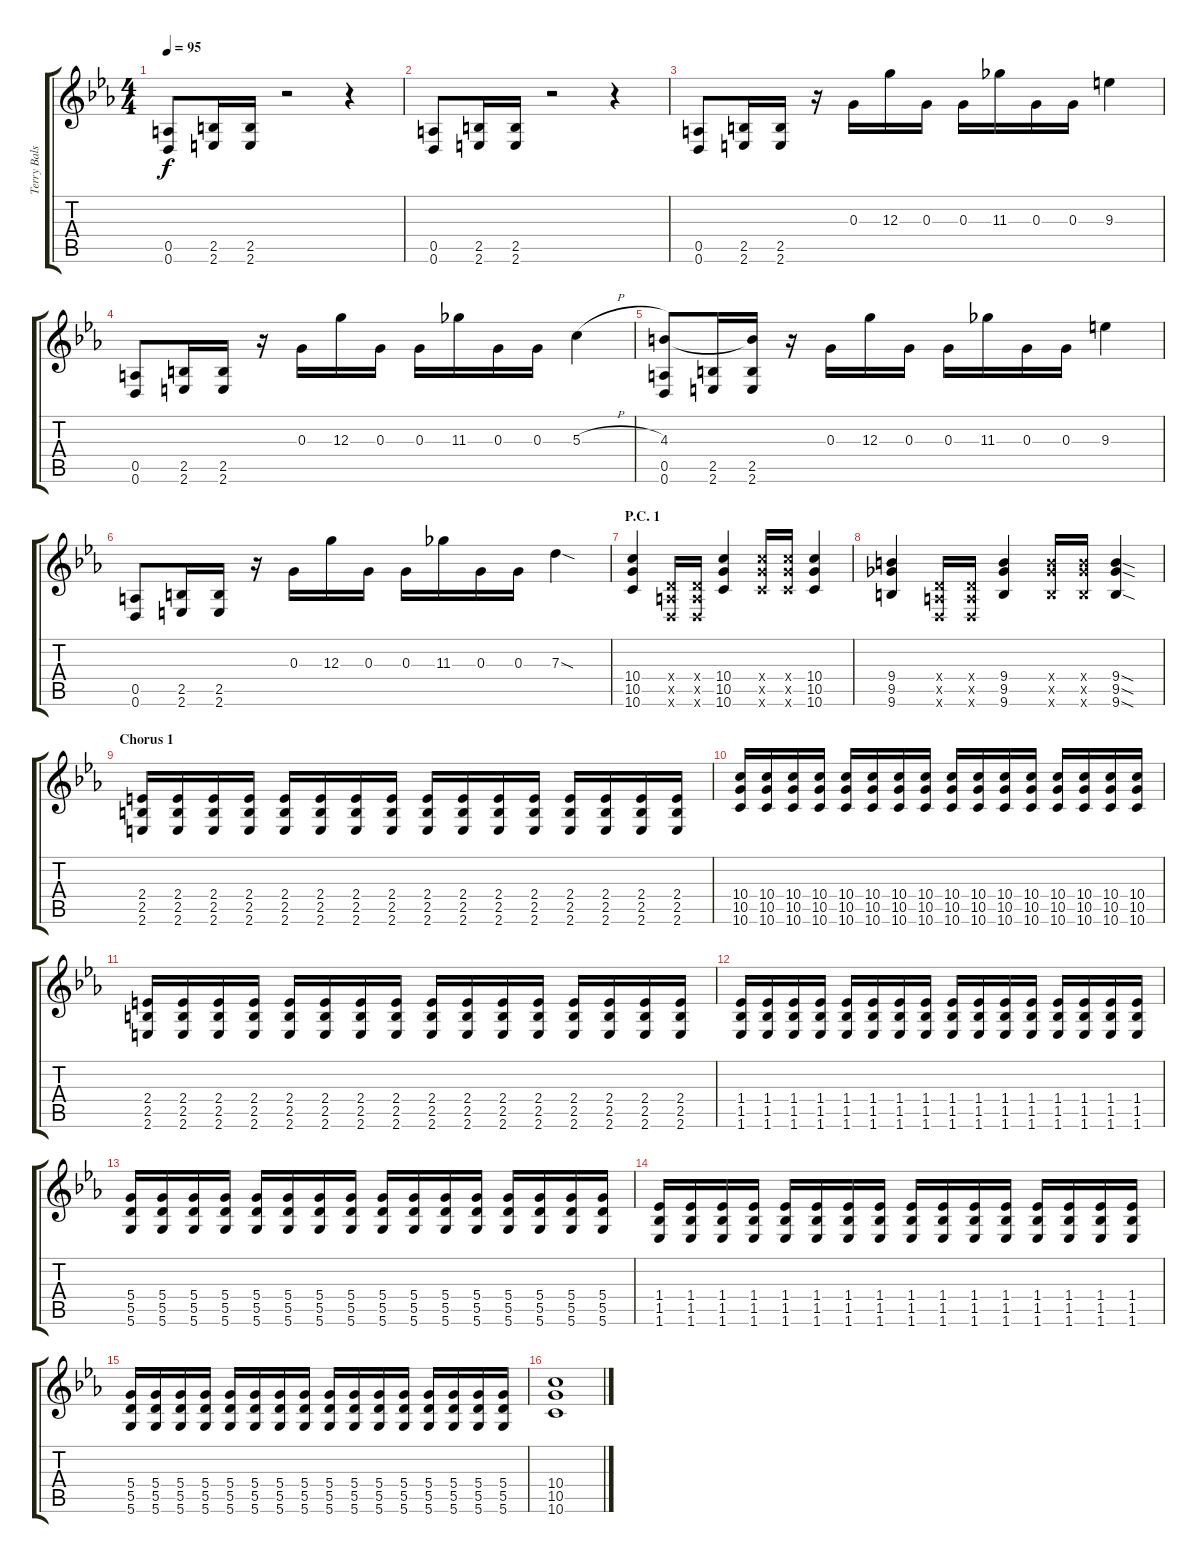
\track ("Terry Balsamo" "Terry Bals") {instrument overdrivenguitar}
\staff {score tabs}
\tuning (E4 B3 G3 D3 A2 D2) {hide}
\ts (4 4)
\tempo 95
\clef g2
\ks eb
(0.5 0.6).8{dy f} (2.5 2.6).16 (2.5 2.6).16 r.2 r.4 |
(0.5 0.6).8 (2.5 2.6).16 (2.5 2.6).16 r.2 r.4 |
(0.5 0.6).8 (2.5 2.6).16 (2.5 2.6).16 r.16 0.3.16 12.3.16 0.3.16 0.3.16 11.3.16 0.3.16 0.3.16 9.3.4 |
(0.5 0.6).8 (2.5 2.6).16 (2.5 2.6).16 r.16 0.3.16 12.3.16 0.3.16 0.3.16 11.3.16 0.3.16 0.3.16 5.3{h}.4 |
(4.3 0.5 0.6).8 (2.5 2.6).16 (4.3{t} 2.5 2.6).16 r.16 0.3.16 12.3.16 0.3.16 0.3.16 11.3.16 0.3.16 0.3.16 9.3.4 |
(0.5 0.6).8 (2.5 2.6).16 (2.5 2.6).16 r.16 0.3.16 12.3.16 0.3.16 0.3.16 11.3.16 0.3.16 0.3.16 7.3{sod}.4 |
\section ("" "P.C. 1")
(10.4 10.5 10.6).4 (0.4{x} 0.5{x} 0.6{x}).16 (0.4{x} 0.5{x} 0.6{x}).16 (10.4 10.5 10.6).4 (10.4{x} 10.5{x} 10.6{x}).16 (10.4{x} 10.5{x} 10.6{x}).16 (10.4 10.5 10.6).4 |
(9.4 9.5 9.6).4 (0.4{x} 0.5{x} 0.6{x}).16 (0.4{x} 0.5{x} 0.6{x}).16 (9.4 9.5 9.6).4 (9.4{x} 9.5{x} 9.6{x}).16 (9.4{x} 9.5{x} 9.6{x}).16 (9.4{sod} 9.5{sod} 9.6{sod}).4 |
\section ("" "Chorus 1")
(2.4 2.5 2.6).16 (2.4 2.5 2.6).16 (2.4 2.5 2.6).16 (2.4 2.5 2.6).16 (2.4 2.5 2.6).16 (2.4 2.5 2.6).16 (2.4 2.5 2.6).16 (2.4 2.5 2.6).16 (2.4 2.5 2.6).16 (2.4 2.5 2.6).16 (2.4 2.5 2.6).16 (2.4 2.5 2.6).16 (2.4 2.5 2.6).16 (2.4 2.5 2.6).16 (2.4 2.5 2.6).16 (2.4 2.5 2.6).16 |
(10.4 10.5 10.6).16 (10.4 10.5 10.6).16 (10.4 10.5 10.6).16 (10.4 10.5 10.6).16 (10.4 10.5 10.6).16 (10.4 10.5 10.6).16 (10.4 10.5 10.6).16 (10.4 10.5 10.6).16 (10.4 10.5 10.6).16 (10.4 10.5 10.6).16 (10.4 10.5 10.6).16 (10.4 10.5 10.6).16 (10.4 10.5 10.6).16 (10.4 10.5 10.6).16 (10.4 10.5 10.6).16 (10.4 10.5 10.6).16 |
(2.4 2.5 2.6).16 (2.4 2.5 2.6).16 (2.4 2.5 2.6).16 (2.4 2.5 2.6).16 (2.4 2.5 2.6).16 (2.4 2.5 2.6).16 (2.4 2.5 2.6).16 (2.4 2.5 2.6).16 (2.4 2.5 2.6).16 (2.4 2.5 2.6).16 (2.4 2.5 2.6).16 (2.4 2.5 2.6).16 (2.4 2.5 2.6).16 (2.4 2.5 2.6).16 (2.4 2.5 2.6).16 (2.4 2.5 2.6).16 |
(1.4 1.5 1.6).16 (1.4 1.5 1.6).16 (1.4 1.5 1.6).16 (1.4 1.5 1.6).16 (1.4 1.5 1.6).16 (1.4 1.5 1.6).16 (1.4 1.5 1.6).16 (1.4 1.5 1.6).16 (1.4 1.5 1.6).16 (1.4 1.5 1.6).16 (1.4 1.5 1.6).16 (1.4 1.5 1.6).16 (1.4 1.5 1.6).16 (1.4 1.5 1.6).16 (1.4 1.5 1.6).16 (1.4 1.5 1.6).16 |
(5.4 5.5 5.6).16 (5.4 5.5 5.6).16 (5.4 5.5 5.6).16 (5.4 5.5 5.6).16 (5.4 5.5 5.6).16 (5.4 5.5 5.6).16 (5.4 5.5 5.6).16 (5.4 5.5 5.6).16 (5.4 5.5 5.6).16 (5.4 5.5 5.6).16 (5.4 5.5 5.6).16 (5.4 5.5 5.6).16 (5.4 5.5 5.6).16 (5.4 5.5 5.6).16 (5.4 5.5 5.6).16 (5.4 5.5 5.6).16 |
(1.4 1.5 1.6).16 (1.4 1.5 1.6).16 (1.4 1.5 1.6).16 (1.4 1.5 1.6).16 (1.4 1.5 1.6).16 (1.4 1.5 1.6).16 (1.4 1.5 1.6).16 (1.4 1.5 1.6).16 (1.4 1.5 1.6).16 (1.4 1.5 1.6).16 (1.4 1.5 1.6).16 (1.4 1.5 1.6).16 (1.4 1.5 1.6).16 (1.4 1.5 1.6).16 (1.4 1.5 1.6).16 (1.4 1.5 1.6).16 |
(5.4 5.5 5.6).16 (5.4 5.5 5.6).16 (5.4 5.5 5.6).16 (5.4 5.5 5.6).16 (5.4 5.5 5.6).16 (5.4 5.5 5.6).16 (5.4 5.5 5.6).16 (5.4 5.5 5.6).16 (5.4 5.5 5.6).16 (5.4 5.5 5.6).16 (5.4 5.5 5.6).16 (5.4 5.5 5.6).16 (5.4 5.5 5.6).16 (5.4 5.5 5.6).16 (5.4 5.5 5.6).16 (5.4 5.5 5.6).16 |
(10.4 10.5 10.6).1
